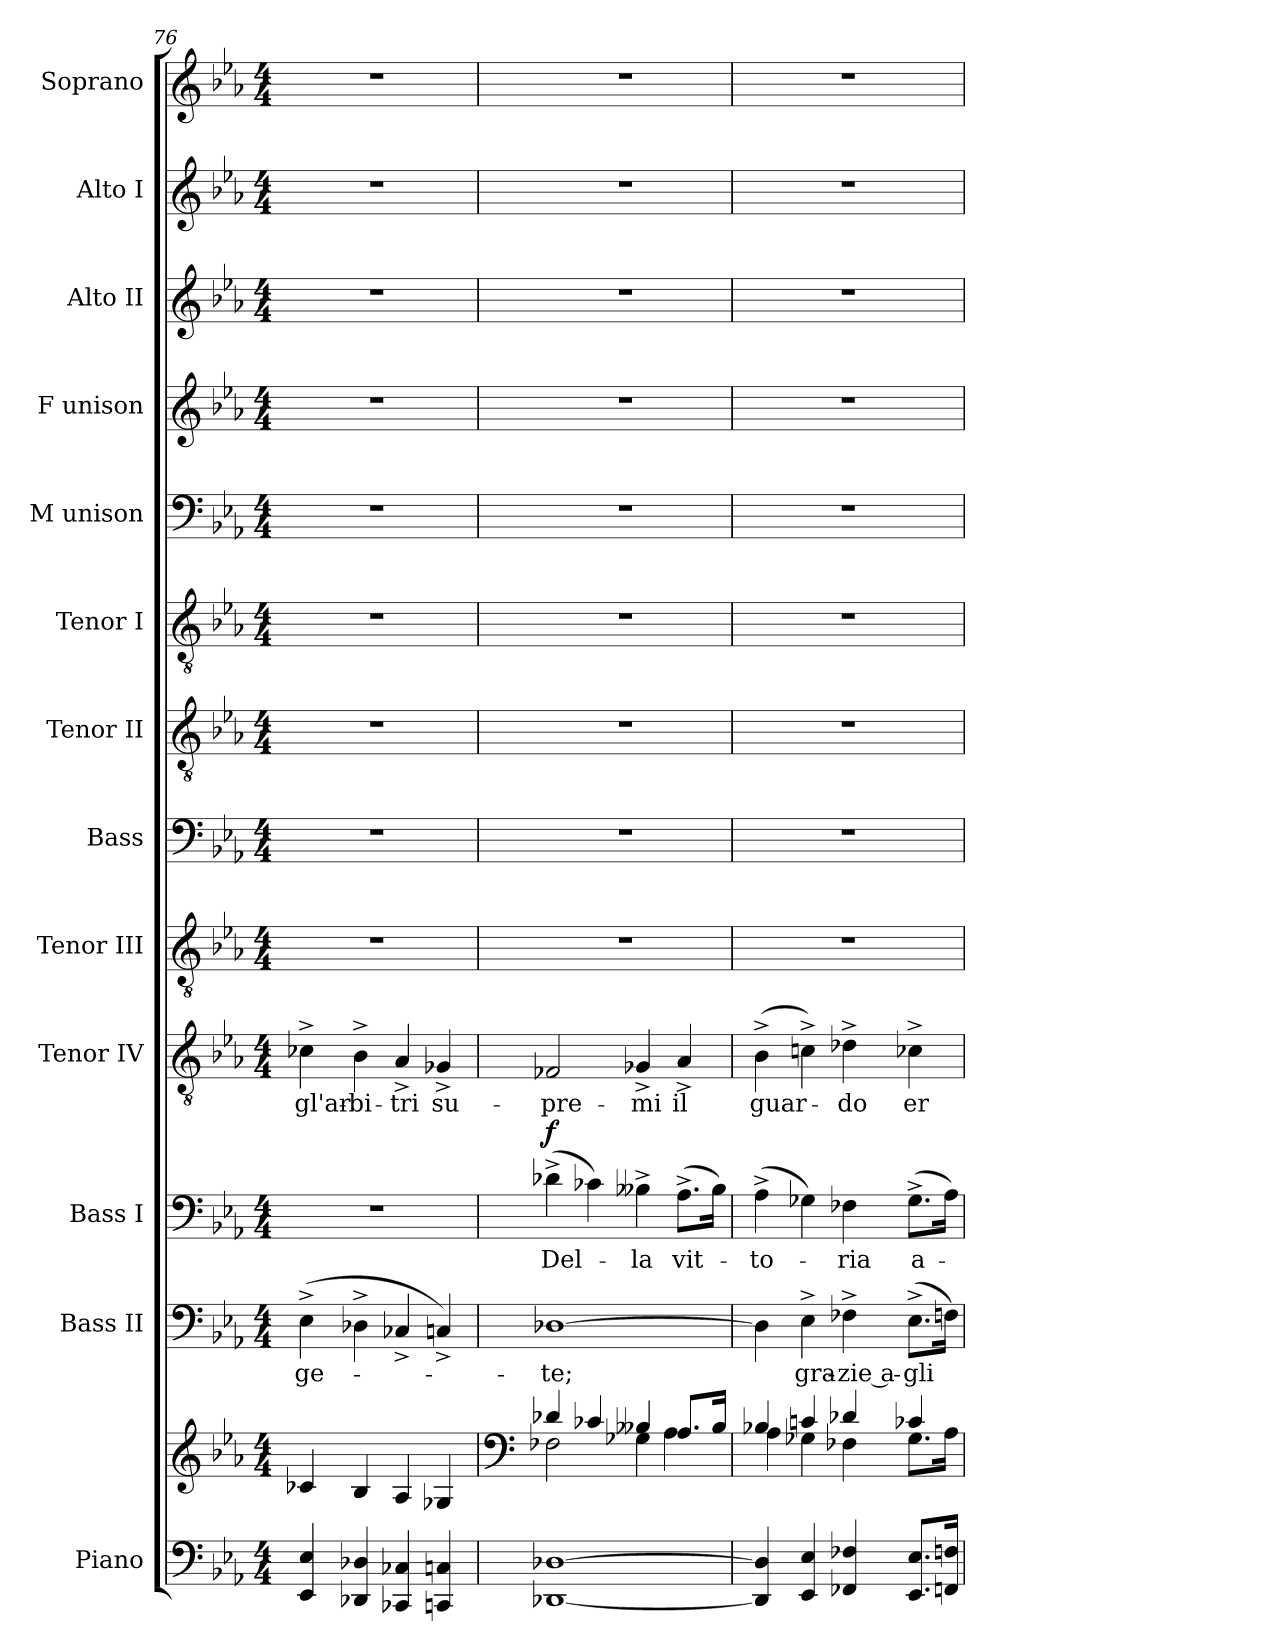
**kern	**kern	**kern	**text	**kern	**text	**dynam	**kern	**text	**kern	**kern	**kern	**kern	**kern	**kern	**kern	**kern	**kern
*part13	*part13	*part12	*part12	*part11	*part11	*part11	*part10	*part10	*part9	*part8	*part7	*part6	*part5	*part4	*part3	*part2	*part1
*staff14	*staff13	*staff12	*staff12	*staff11	*staff11	*staff11	*staff10	*staff10	*staff9	*staff8	*staff7	*staff6	*staff5	*staff4	*staff3	*staff2	*staff1
*I"Piano	*	*I"Bass II	*	*I"Bass I	*	*	*I"Tenor IV	*	*I"Tenor III	*I"Bass	*I"Tenor II	*I"Tenor I	*I"M unison	*I"F unison	*I"Alto II	*I"Alto I	*I"Soprano
*	*	*I'B.II	*	*I'B.I	*	*	*I'T.IV	*	*I'T.III	*I'B.	*I'T.II	*I'T.I	*I'M.u.	*I'F.u.	*I'A.II	*I'A.I	*I'S.
!!LO:LB:g=z
*clefF4	*clefG2	*clefF4	*	*clefF4	*	*	*clefGv2	*	*clefGv2	*clefF4	*clefGv2	*clefGv2	*clefF4	*clefG2	*clefG2	*clefG2	*clefG2
*k[b-e-a-]	*k[b-e-a-]	*k[b-e-a-]	*	*k[b-e-a-]	*	*	*k[b-e-a-]	*	*k[b-e-a-]	*k[b-e-a-]	*k[b-e-a-]	*k[b-e-a-]	*k[b-e-a-]	*k[b-e-a-]	*k[b-e-a-]	*k[b-e-a-]	*k[b-e-a-]
*M4/4	*M4/4	*M4/4	*	*M4/4	*	*	*M4/4	*	*M4/4	*M4/4	*M4/4	*M4/4	*M4/4	*M4/4	*M4/4	*M4/4	*M4/4
=76	=76	=76	=76	=76	=76	=76	=76	=76	=76	=76	=76	=76	=76	=76	=76	=76	=76
!	!	!	!LO:LY:b	!	!	!	!	!LO:LY:b	!	!	!	!	!	!	!	!	!
4EE-/ 4E-/	4c-X/	(>4E-^\	-ge-	1r	.	.	4c-X^\	-gl'ar-	1r	1r	1r	1r	1r	1r	1r	1r	1r
!	!	!	!	!	!	!	!	!LO:LY:b	!	!	!	!	!	!	!	!	!
4DD-X/ 4D-X/	4B-/	4D-X^\	.	.	.	.	4B-^\	-bi-	.	.	.	.	.	.	.	.	.
!	!	!	!	!	!	!	!	!LO:LY:b	!	!	!	!	!	!	!	!	!
4CC-X/ 4C-X/	4A-/	4C-X^/	.	.	.	.	4A-^/	-tri	.	.	.	.	.	.	.	.	.
!	!	!	!	!	!	!	!	!LO:LY:b	!	!	!	!	!	!	!	!	!
4CCn/ 4Cn/	4G-X/	4Cn^/)	.	.	.	.	4G-X^/	su-	.	.	.	.	.	.	.	.	.
=77	=77	=77	=77	=77	=77	=77	=77	=77	=77	=77	=77	=77	=77	=77	=77	=77	=77
*	*clefF4	*	*	*	*	*	*	*	*	*	*	*	*	*	*	*	*
*	*^	*	*	*	*	*	*	*	*	*	*	*	*	*	*	*	*
!	!	!	!	!LO:LY:b	!	!LO:LY:b	!LO:DY:a	!	!LO:LY:b	!	!	!	!	!	!	!	!	!
[1DD-X [1D-X	4d-X/	2F-X\	[1D-X	-te;	(>4d-X^\	Del-	f	2F-X/	-pre-	1r	1r	1r	1r	1r	1r	1r	1r	1r
.	4c-X/	.	.	.	4c-X\)	.	.	.	.	.	.	.	.	.	.	.	.	.
!	!	!	!	!	!	!LO:LY:b	!	!	!LO:LY:b	!	!	!	!	!	!	!	!	!
.	4B--X/	4G-X\	.	.	4B--X^\	-la	.	4G-X^/	-mi	.	.	.	.	.	.	.	.	.
!	!	!	!	!	!	!LO:LY:b	!	!	!LO:LY:b	!	!	!	!	!	!	!	!	!
.	8.A-/L	4A-\	.	.	(>8.A-^\L	vit-	.	4A-^/	il	.	.	.	.	.	.	.	.	.
.	16B--/Jk	.	.	.	16B--\Jk)	.	.	.	.	.	.	.	.	.	.	.	.	.
=78	=78	=78	=78	=78	=78	=78	=78	=78	=78	=78	=78	=78	=78	=78	=78	=78	=78	=78
!	!	!	!	!	!	!LO:LY:b	!	!	!LO:LY:b	!	!	!	!	!	!	!	!	!
4DD-/] 4D-/]	4B-X/	4A-\	4D-\]	.	(>4A-^\	-to-	.	(>4B-^\	guar-	1r	1r	1r	1r	1r	1r	1r	1r	1r
!	!	!	!	!LO:LY:b	!	!	!	!	!	!	!	!	!	!	!	!	!	!
4EE-/ 4E-/	4cn/	4G-X\	4E-^\	gra-	4G-X\)	.	.	4cn^\)	.	.	.	.	.	.	.	.	.	.
!	!	!	!	!LO:LY:b	!	!LO:LY:b	!	!	!LO:LY:b	!	!	!	!	!	!	!	!	!
4FF-X/ 4F-X/	4d-X/	4F-X\	4F-X^\	zie a-	4F-X\	-ria	.	4d-X^\	-do	.	.	.	.	.	.	.	.	.
!	!	!	!	!LO:LY:b	!	!LO:LY:b	!	!	!LO:LY:b	!	!	!	!	!	!	!	!	!
8.EE-/ 8.E-/L	4c-X/	8.G-\L	(>8.E-^\L	-gli	(>8.G-^\L	a-	.	4c-X^\	er-	.	.	.	.	.	.	.	.	.
16FFn/ 16Fn/Jk	.	16A-\Jk	16Fn\Jk)	.	16A-\Jk)	.	.	.	.	.	.	.	.	.	.	.	.	.
*	*v	*v	*	*	*	*	*	*	*	*	*	*	*	*	*	*	*	*
=	=	=	=	=	=	=	=	=	=	=	=	=	=	=	=	=	=
*-	*-	*-	*-	*-	*-	*-	*-	*-	*-	*-	*-	*-	*-	*-	*-	*-	*-
